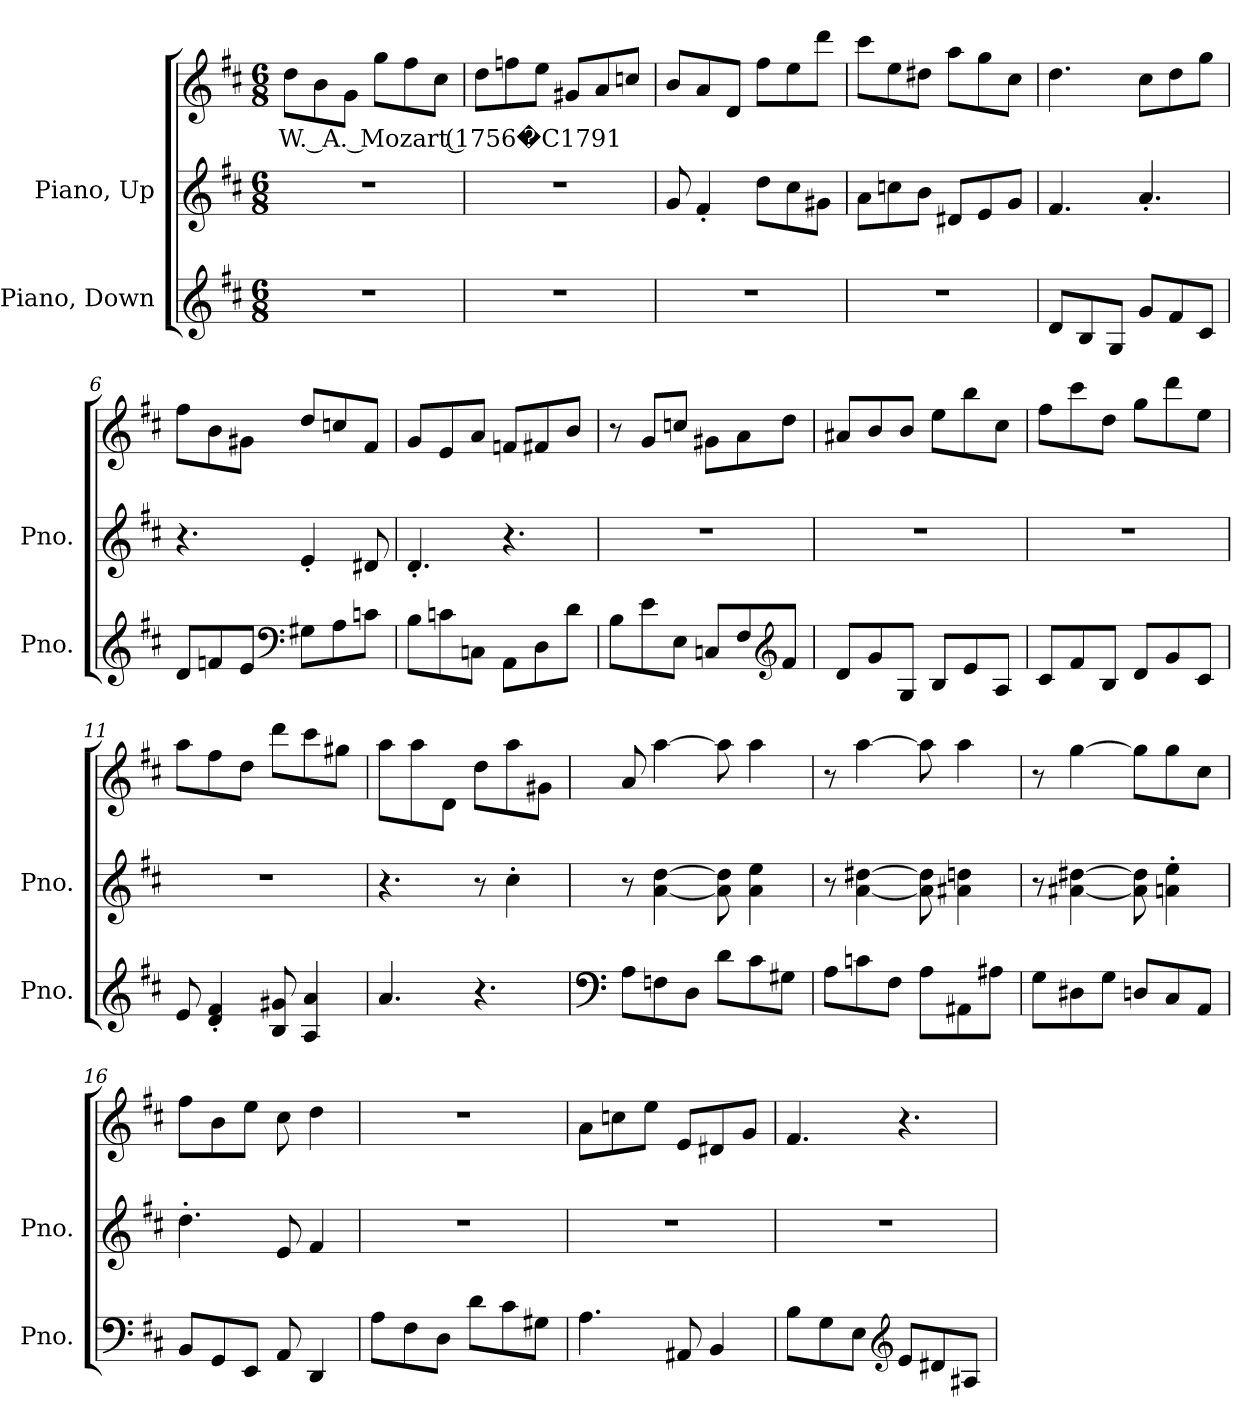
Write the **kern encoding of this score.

**kern	**kern	**kern	**text
*part2	*part1	*part1	*part1
*staff3	*staff2	*staff1	*staff1
*I"Piano, Down	*I"Piano, Up	*	*
*I'Pno.	*I'Pno.	*	*
*clefG2	*clefG2	*clefG2	*
*k[f#c#]	*k[f#c#]	*k[f#c#]	*
*M6/8	*M6/8	*M6/8	*
*MM140	*MM140	*MM140	*
=1	=1	=1	=1
!	!	!	!LO:LY:b
2.r	2.r	8dd\L	W. A. Mozart (1756�C1791
.	.	8b\	.
.	.	8g\J	.
.	.	8gg\L	.
.	.	8ff#\	.
.	.	8cc#\J	.
=2	=2	=2	=2
2.r	2.r	8dd\L	.
.	.	8ffn\	.
.	.	8ee\J	.
.	.	8g#X/L	.
.	.	8a/	.
.	.	8ccn/J	.
=3	=3	=3	=3
2.r	8g/	8b/L	.
.	4f#'/	8a/	.
.	.	8d/J	.
.	8dd\L	8ff#\L	.
.	8cc#\	8ee\	.
.	8g#X\J	8ddd\J	.
!!LO:LB:g=z
=4	=4	=4	=4
2.r	8a\L	8ccc#\L	.
.	8ccn\	8ee\	.
.	8b\J	8dd#X\J	.
.	8d#X/L	8aa\L	.
.	8e/	8gg\	.
.	8g/J	8cc#\J	.
=5	=5	=5	=5
8d/L	4.f#/	4.dd\	.
8B/	.	.	.
8G/J	.	.	.
8g/L	4.a'/	8cc#\L	.
8f#/	.	8dd\	.
8c#/J	.	8gg\J	.
=6	=6	=6	=6
8d/L	4.r	8ff#\L	.
8fn/	.	8b\	.
8e/J	.	8g#X\J	.
*clefF4	*	*	*
8G#X\L	4e'/	8dd/L	.
8A\	.	8ccn/	.
8cn\J	8d#X/	8f#/J	.
=7	=7	=7	=7
8B\L	4.d'/	8g/L	.
8cn\	.	8e/	.
8Cn\J	.	8a/J	.
8AA\L	4.r	8fn/L	.
8D\	.	8f#X/	.
8d\J	.	8b/J	.
!!LO:LB:g=z
=8	=8	=8	=8
8B\L	2.r	8r	.
8e\	.	8g/L	.
8E\J	.	8ccn/J	.
8Cn/L	.	8g#X\L	.
8F#/	.	8a\	.
*clefG2	*	*	*
8f#/J	.	8dd\J	.
=9	=9	=9	=9
8d/L	2.r	8a#X/L	.
8g/	.	8b/	.
8G/J	.	8b/J	.
8B/L	.	8ee\L	.
8e/	.	8bb\	.
8A/J	.	8cc#\J	.
=10	=10	=10	=10
8c#/L	2.r	8ff#\L	.
8f#/	.	8ccc#\	.
8B/J	.	8dd\J	.
8d/L	.	8gg\L	.
8g/	.	8ddd\	.
8c#/J	.	8ee\J	.
=11	=11	=11	=11
8e/	2.r	8aa\L	.
4d/' 4f#/'	.	8ff#\	.
.	.	8dd\J	.
8B/ 8g#X/	.	8ddd\L	.
4A/ 4a/	.	8ccc#\	.
.	.	8gg#X\J	.
=12	=12	=12	=12
4.a/	4.r	8aa\L	.
.	.	8aa\	.
.	.	8d\J	.
4.r	8r	8dd\L	.
.	4cc#'\	8aa\	.
.	.	8g#X\J	.
!!LO:LB:g=z
=13	=13	=13	=13
*clefF4	*	*	*
8A\L	8r	8a/	.
8Fn\	[4a\ [4dd\	[4aa\	.
8D\J	.	.	.
8d\L	8a\] 8dd\]	8aa\]	.
8c#\	4a\ 4ee\	4aa\	.
8G#X\J	.	.	.
=14	=14	=14	=14
8A\L	8r	8r	.
8cn\	[4a\ [4dd#X\	[4aa\	.
8F#\J	.	.	.
8A\L	8a\] 8dd#\]	8aa\]	.
8AA#X\	4a#X\ 4ddn\	4aa\	.
8A#X\J	.	.	.
=15	=15	=15	=15
8G\L	8r	8r	.
8D#X\	[4a#X\ [4dd#X\	[4gg\	.
8G\J	.	.	.
8Dn/L	8a#\] 8dd#\]	8gg\L]	.
8C#/	4an\' 4ee\'	8gg\	.
8AA/J	.	8cc#\J	.
=16	=16	=16	=16
8BB/L	4.dd'\	8ff#\L	.
8GG/	.	8b\	.
8EE/J	.	8ee\J	.
8AA/	8e/	8cc#\	.
4DD/	4f#/	4dd\	.
=17	=17	=17	=17
8A\L	2.r	2.r	.
8F#\	.	.	.
8D\J	.	.	.
8d\L	.	.	.
8c#\	.	.	.
8G#X\J	.	.	.
!!LO:PB:g=z
=18	=18	=18	=18
4.A\	2.r	8a\L	.
.	.	8ccn\	.
.	.	8ee\J	.
8AA#X/	.	8e/L	.
4BB/	.	8d#X/	.
.	.	8g/J	.
=19	=19	=19	=19
8B\L	2.r	4.f#/	.
8G\	.	.	.
8E\J	.	.	.
*clefG2	*	*	*
8e/L	.	4.r	.
8d#X/	.	.	.
8A#X/J	.	.	.
=	=	=	=
*-	*-	*-	*-
